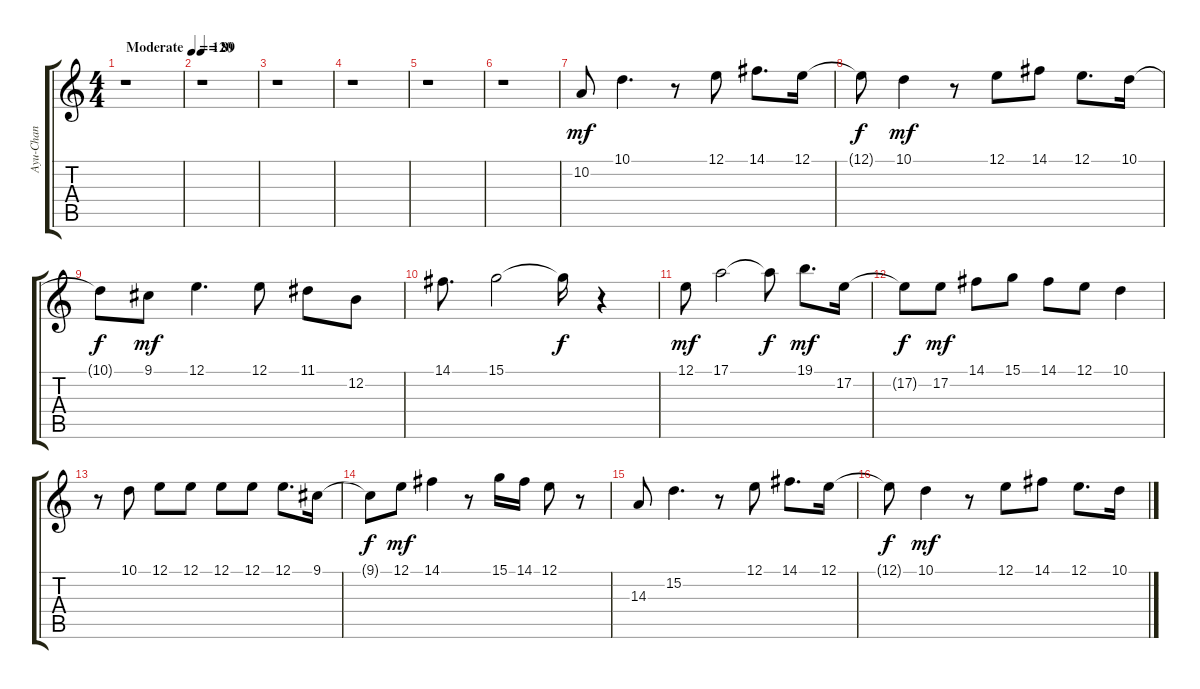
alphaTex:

\track ("Ayu-Chan" "Ayu-Chan") {instrument flute}
\staff {score tabs}
\tuning (E4 B3 G3 D3 A2 E2) {hide}
\ts (4 4)
\tempo (120 "Moderate")
\clef g2
\ks c
r.1{dy mf instrument flute} |
\tempo 89
r.1 |
r.1 |
r.1 |
r.1 |
r.1 |
10.2.8 10.1.4{d} r.8 12.1.8 14.1.8{d} 12.1.16 |
12.1{t}.8{dy f} 10.1.4{dy mf} r.8 12.1.8 14.1.8 12.1.8{d} 10.1.16 |
10.1{t}.8{dy f} 9.1.8{dy mf} 12.1.4{d} 12.1.8 11.1.8 12.2.8 |
14.1.8{d} 15.1.2 15.1{t}.16{dy f} r.4 |
12.1.8{dy mf} 17.1.2 17.1{t}.8{dy f} 19.1.8{d dy mf} 17.2.16 |
17.2{t}.8{dy f} 17.2.8{dy mf} 14.1.8 15.1.8 14.1.8 12.1.8 10.1.4 |
r.8 10.1.8 12.1.8 12.1.8 12.1.8 12.1.8 12.1.8{d} 9.1.16 |
9.1{t}.8{dy f} 12.1.8{dy mf} 14.1.4 r.8 15.1.16 14.1.16 12.1.8 r.8 |
14.3.8 15.2.4{d} r.8 12.1.8 14.1.8{d} 12.1.16 |
12.1{t}.8{dy f} 10.1.4{dy mf} r.8 12.1.8 14.1.8 12.1.8{d} 10.1.16
